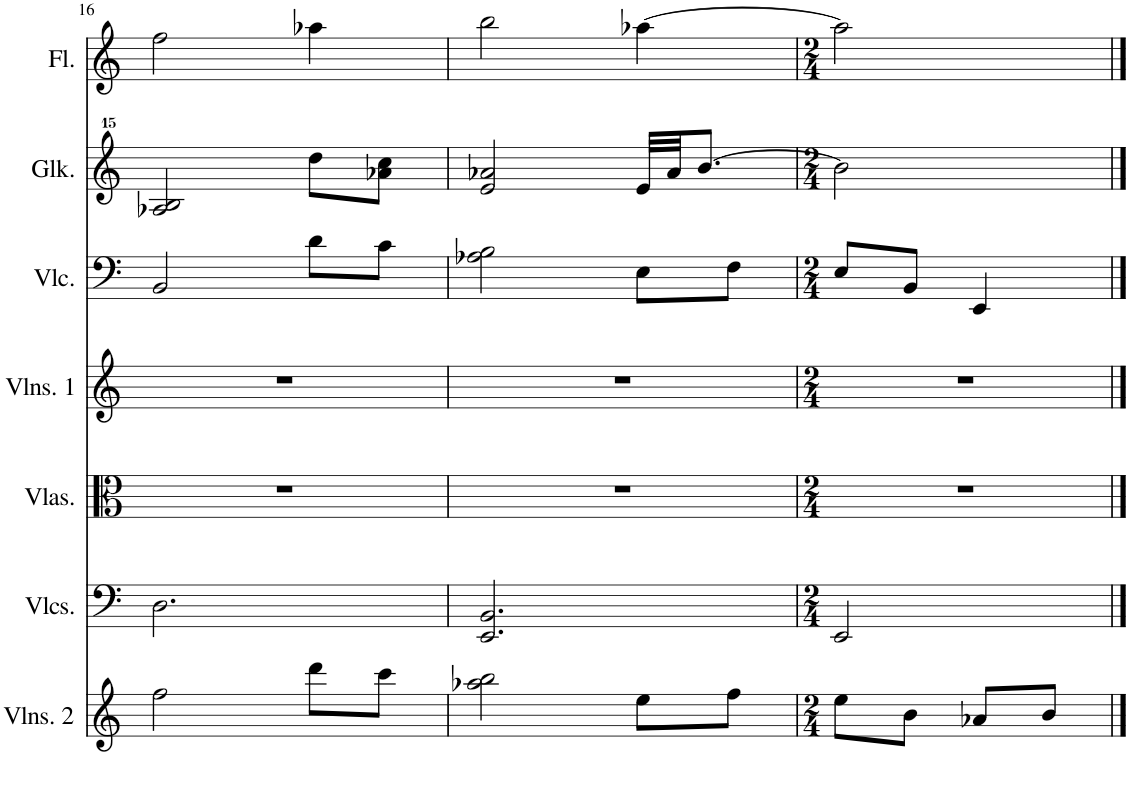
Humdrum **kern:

**kern	**kern	**kern	**kern	**kern	**kern	**kern
*part7	*part6	*part5	*part4	*part3	*part2	*part1
*staff7	*staff6	*staff5	*staff4	*staff3	*staff2	*staff1
*I"Violins 2	*I"Violoncellos	*I"Violas	*I"Violins 1	*I"Violoncello	*I"Glockenspiel	*I"Flute
*I'Vlns. 2	*I'Vlcs.	*I'Vlas.	*I'Vlns. 1	*I'Vlc.	*I'Glk.	*I'Fl.
!!LO:PB:g=z
*clefG2	*clefF4	*clefC3	*clefG2	*clefF4	*clefG^^2	*clefG2
*k[]	*k[]	*k[]	*k[]	*k[]	*k[]	*k[]
*M3/4	*M3/4	*M3/4	*M3/4	*M3/4	*M3/4	*M3/4
=16	=16	=16	=16	=16	=16	=16
2ff\	2.D\	2.r	2.r	2BB/	2aa-X/ 2bb/	2ff\
8ddd\L	.	.	.	8d\L	8dddd\L	4aa-X\
8ccc\J	.	.	.	8c\J	8aaa-X\ 8cccc\J	.
=17	=17	=17	=17	=17	=17	=17
2aa-X\ 2bb\	2.EE/ 2.BB/	2.r	2.r	2A-X\ 2B\	2eee/ 2aaa-X/	2bb\
8ee\L	.	.	.	8E\L	32eee/LLL	[4aa-X\
.	.	.	.	.	32aaa-/JJ	.
.	.	.	.	.	[8.bbb/J	.
8ff\J	.	.	.	8F\J	.	.
=18	=18	=18	=18	=18	=18	=18
*M2/4	*M2/4	*M2/4	*M2/4	*M2/4	*M2/4	*M2/4
8ee\L	2EE/	2r	2r	8E/L	2bbb\]	2aa-\]
8b\J	.	.	.	8BB/J	.	.
8a-X/L	.	.	.	4EE/	.	.
8b/J	.	.	.	.	.	.
==	==	==	==	==	==	==
*-	*-	*-	*-	*-	*-	*-
